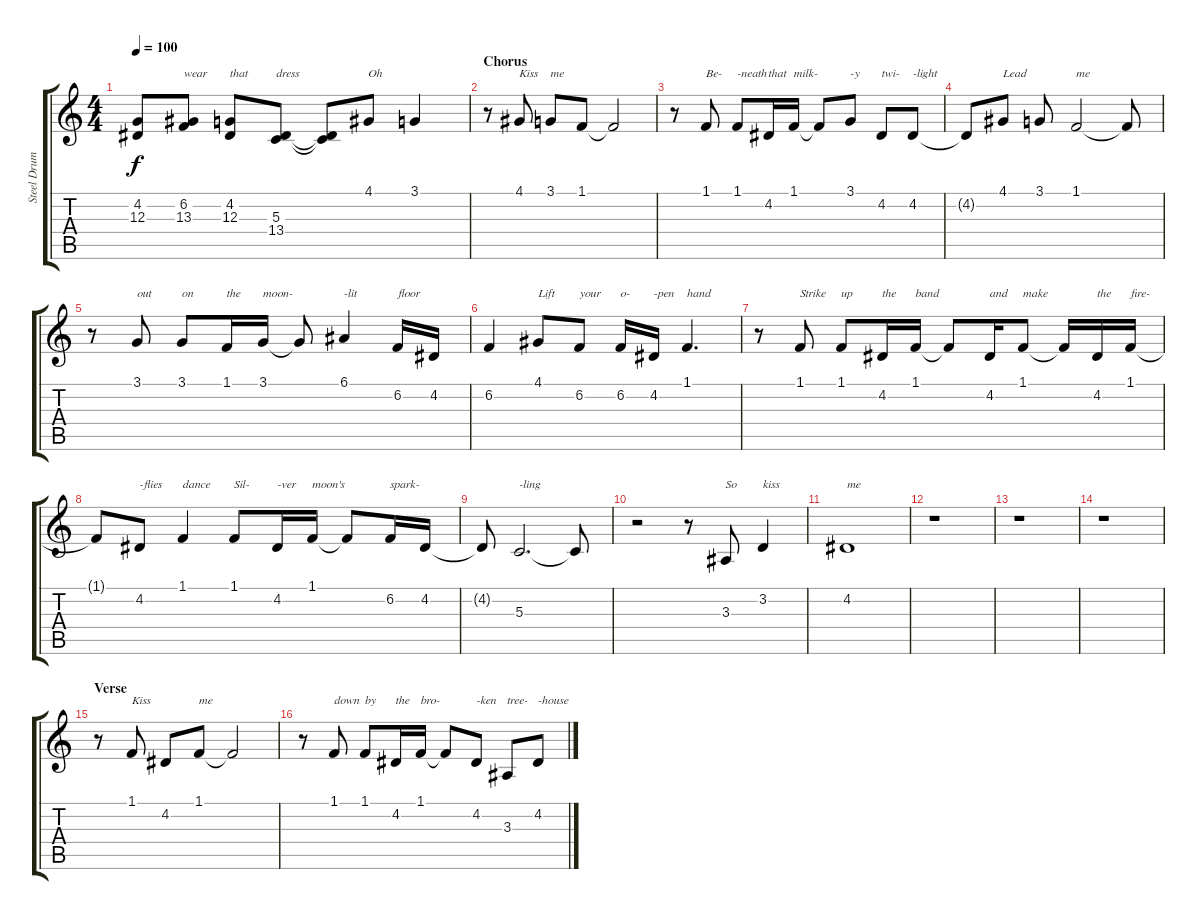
\track ("Steel Drums" "Steel Drum") {instrument steeldrums}
\staff {score tabs}
\tuning (E4 B3 G3 D3 A2 E2) {hide}
\ts (4 4)
\tempo 100
\clef g2
\ks c
(4.2{t} 12.3{t}).8{dy f} (6.2 13.3).8{txt "wear"} (4.2 12.3).8{txt "that"} (5.3 13.4).8{txt "dress"} (5.3{t} 13.4{t}).8 4.1.8{txt "Oh"} 3.1.4 |
\section ("" "Chorus")
r.8 4.1.8{txt "Kiss"} 3.1.8{txt "me"} 1.1.8 1.1{t}.2 |
r.8 1.1.8{txt "Be-"} 1.1.8{txt "-neath"} 4.2.16{txt "that"} 1.1.16{txt "milk-"} 1.1{t}.8 3.1.8{txt "-y"} 4.2.8{txt "twi-"} 4.2.8{txt "-light"} |
4.2{t}.8 4.1.8{txt "Lead"} 3.1.8 1.1.2{txt "me"} 1.1{t}.8 |
r.8 3.1.8{txt "out"} 3.1.8{txt "on"} 1.1.16{txt "the"} 3.1.16{txt "moon-"} 3.1{t}.8 6.1.4{txt "-lit"} 6.2.16{txt "floor"} 4.2.16 |
6.2.4 4.1.8{txt "Lift"} 6.2.8{txt "your"} 6.2.16{txt "o-"} 4.2.16{txt "-pen"} 1.1.4{d txt "hand"} |
r.8 1.1.8{txt "Strike"} 1.1.8{txt "up"} 4.2.16{txt "the"} 1.1.16{txt "band"} 1.1{t}.8 4.2.16{txt "and"} 1.1.8{txt "make"} 1.1{t}.16 4.2.16{txt "the"} 1.1.16{txt "fire-"} |
1.1{t}.8 4.2.8{txt "-flies"} 1.1.4{txt "dance"} 1.1.8{txt "Sil-"} 4.2.16{txt "-ver"} 1.1.16{txt "moon's"} 1.1{t}.8 6.2.16{txt "spark-"} 4.2.16 |
4.2{t}.8 5.3.2{d txt "-ling"} 5.3{t}.8 |
r.2 r.8 3.3.8{txt "So"} 3.2.4{txt "kiss"} |
4.2.1{txt "me"} |
r.1 |
r.1 |
r.1 |
\section ("" "Verse")
r.8 1.1.8{txt "Kiss"} 4.2.8 1.1.8{txt "me"} 1.1{t}.2 |
r.8 1.1.8{txt "down"} 1.1.8{txt "by"} 4.2.16{txt "the"} 1.1.16{txt "bro-"} 1.1{t}.8 4.2.8{txt "-ken"} 3.3.8{txt "tree-"} 4.2.8{txt "-house"}
